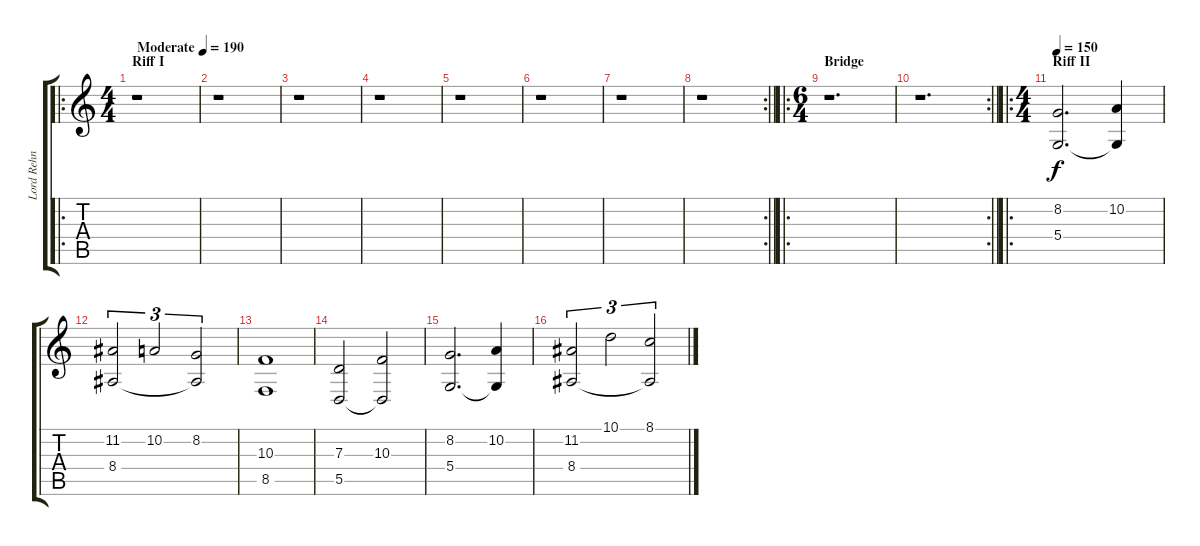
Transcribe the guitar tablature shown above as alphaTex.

\track ("Lord Rehn" "Lord Rehn") {instrument stringensemble1}
\staff {score tabs}
\tuning (E4 B3 G3 D3 A2 E2) {hide}
\ro
\ts (4 4)
\section ("" "Riff I")
\tempo (190 "Moderate")
\clef g2
\ks c
r.1{dy f instrument stringensemble1} |
r.1 |
r.1 |
r.1 |
r.1 |
r.1 |
r.1 |
\rc 2
\barLineRight lightlight
r.1 |
\ro
\ts (6 4)
\section ("" "Bridge")
r.1{d} |
\rc 2
\barLineRight lightlight
r.1{d} |
\ro
\ts (4 4)
\section ("" "Riff II")
\tempo 150
(8.2 5.4).2{d} (10.2 5.4{t}).4 |
(11.2 8.4).2{tu (3 2)} 10.2.2{tu (3 2)} (8.2 8.4{t}).2{tu (3 2)} |
(10.3 8.5).1 |
(7.3 5.5).2 (10.3 5.5{t}).2 |
(8.2 5.4).2{d} (10.2 5.4{t}).4 |
(11.2 8.4).2{tu (3 2)} 10.1.2{tu (3 2)} (8.1 8.4{t}).2{tu (3 2)}
